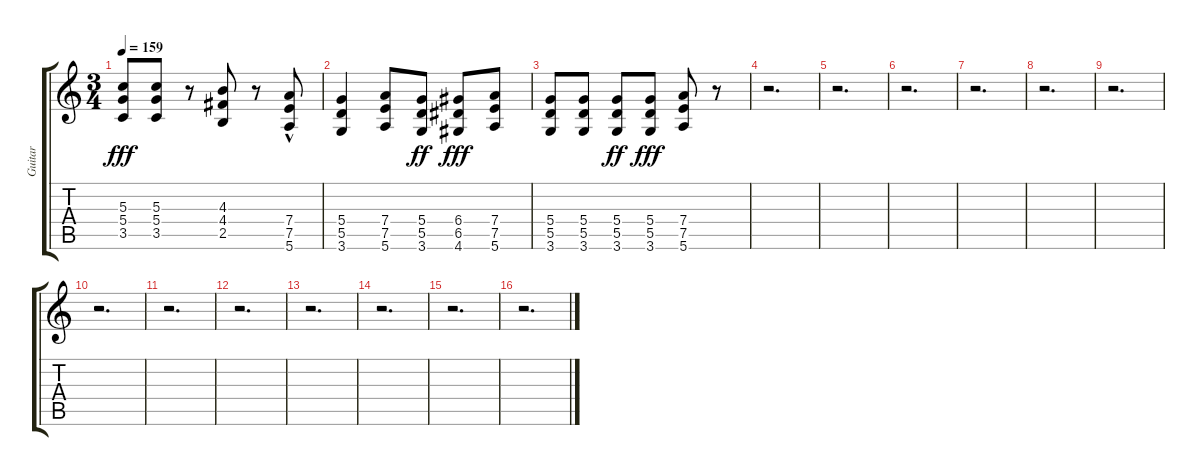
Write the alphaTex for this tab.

\track ("Guitar" "Guitar") {instrument distortionguitar}
\staff {score tabs}
\tuning (E4 B3 G3 D3 A2 E2) {hide}
\ts (3 4)
\tempo 159
\clef g2
\ks c
(5.3 5.4 3.5).8{dy fff} (5.3 5.4 3.5).8 r.8 (4.3 4.4 2.5).8 r.8 (7.4 7.5{hac} 5.6{hac}).8 |
(5.4 5.5 3.6).4 (7.4 7.5 5.6).8 (5.4 5.5 3.6).8{dy ff} (6.4 6.5 4.6).8{dy fff} (7.4 7.5 5.6).8 |
(5.4 5.5 3.6).8 (5.4 5.5 3.6).8 (5.4 5.5 3.6).8{dy ff} (5.4 5.5 3.6).8{dy fff} (7.4 7.5 5.6).8 r.8 |
r.2{d} |
r.2{d} |
r.2{d} |
r.2{d} |
r.2{d} |
r.2{d} |
r.2{d} |
r.2{d} |
r.2{d} |
r.2{d} |
r.2{d} |
r.2{d} |
r.2{d}
